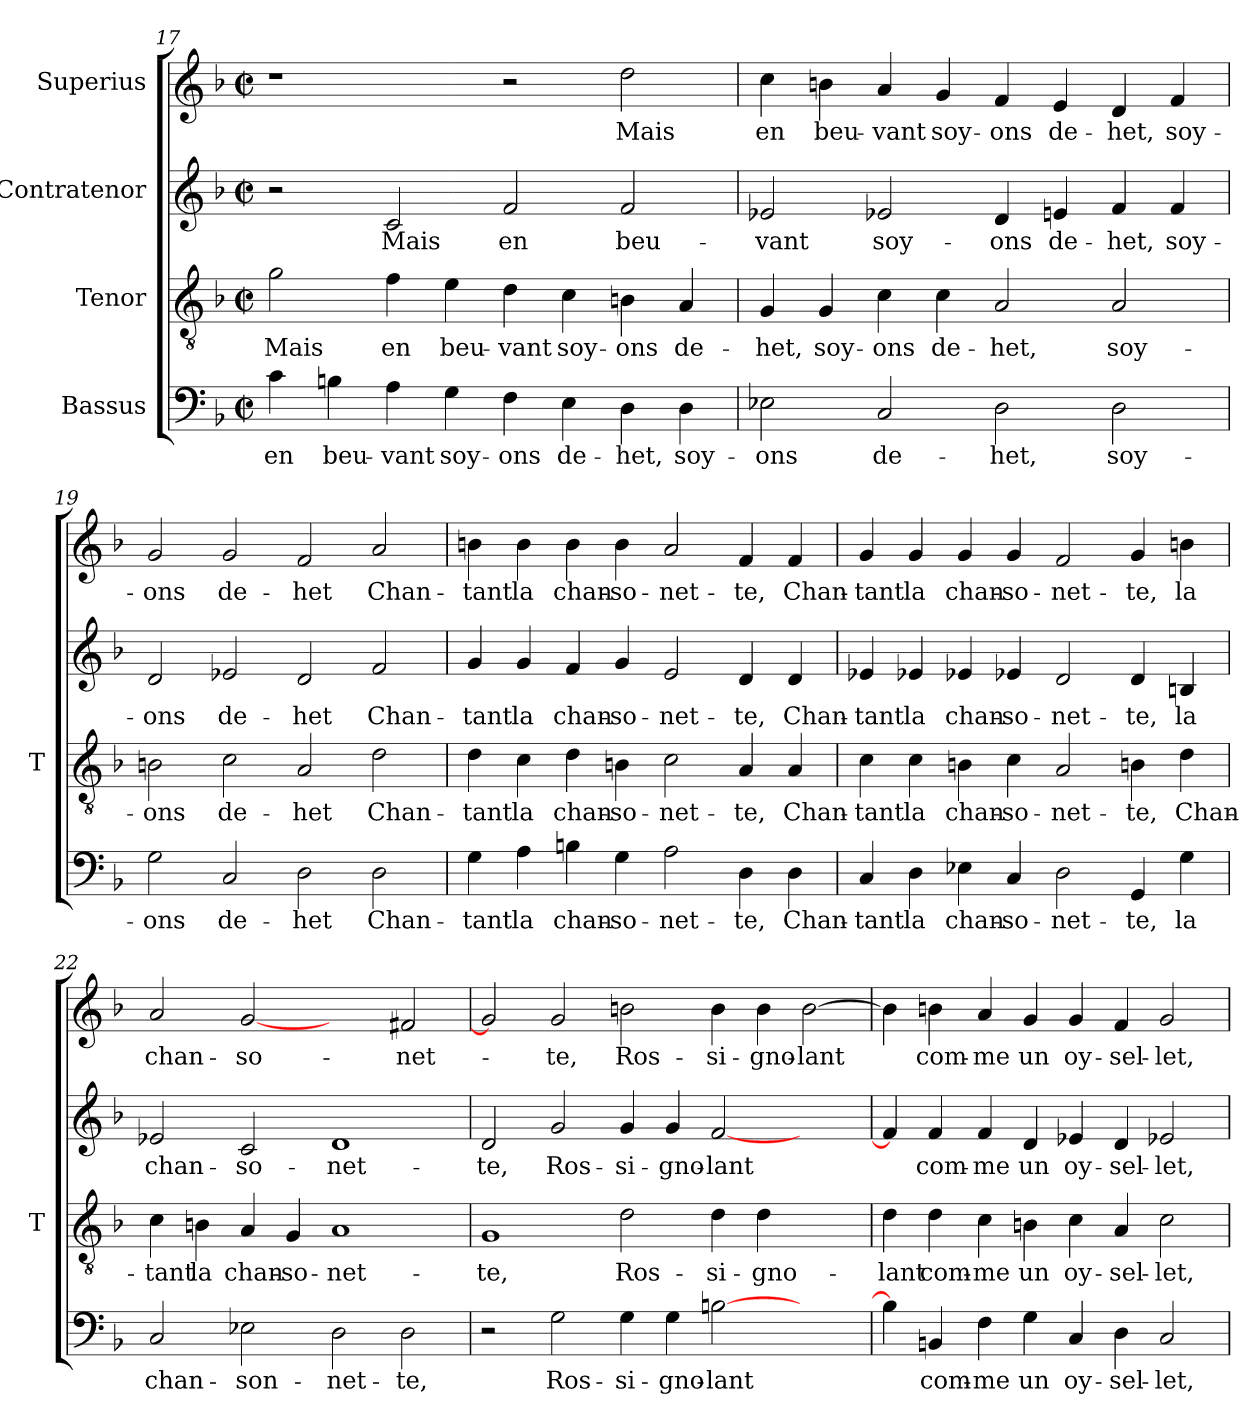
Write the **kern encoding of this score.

**kern	**text	**kern	**text	**kern	**text	**kern	**text
*part4	*part4	*part3	*part3	*part2	*part2	*part1	*part1
*staff4	*staff4	*staff3	*staff3	*staff2	*staff2	*staff1	*staff1
*I"Bassus	*	*I"Tenor	*	*I"Contratenor	*	*I"Superius	*
*	*	*I'T	*	*	*	*	*
*clefF4	*	*clefGv2	*	*clefG2	*	*clefG2	*
*k[b-]	*	*k[b-]	*	*k[b-]	*	*k[b-]	*
*F:	*	*F:	*	*F:	*	*F:	*
*M2/2	*	*M2/2	*	*M2/2	*	*M2/2	*
*met(c|)	*	*met(c|)	*	*met(c|)	*	*met(c|)	*
=17	=17	=17	=17	=17	=17	=17	=17
4c	-en	2g	-Mais	2r	.	1r	.
4B	beu-	.	.	.	.	.	.
4A	-vant	4f	-en	2c	-Mais	.	.
4G	soy-	4e	beu-	.	.	.	.
4F	-ons	4d	-vant	2f	-en	2r	.
4E	de-	4c	soy-	.	.	.	.
4D	-het,	4Bn	-ons	2f	beu-	2dd	-Mais
4D	soy-	4A	de-	.	.	.	.
!!LO:PB:g=z
=18	=18	=18	=18	=18	=18	=18	=18
2E-X	-ons	4G	-het,	2e-X	-vant	4cc	-en
.	.	4G	soy-	.	.	4b	beu-
2C	de-	4c	-ons	2e-X	soy-	4a	-vant
.	.	4c	de-	.	.	4g	soy-
2D	-het,	2A	-het,	4d	-ons	4f	-ons
.	.	.	.	4e	de-	4e	de-
2D	soy-	2A	soy-	4f	-het,	4d	-het,
.	.	.	.	4f	soy-	4f	soy-
=19	=19	=19	=19	=19	=19	=19	=19
2G	-ons	2Bn	-ons	2d	-ons	2g	-ons
2C	de-	2c	de-	2e-X	de-	2g	de-
2D	-het	2A	-het	2d	-het	2f	-het
2D	Chan-	2d	Chan-	2f	Chan-	2a	Chan-
=20	=20	=20	=20	=20	=20	=20	=20
4G	-tant	4d	-tant	4g	-tant	4b	-tant
4A	-la	4c	-la	4g	-la	4b	-la
4B	chan-	4d	chan-	4f	chan-	4b	chan-
4G	so-	4Bn	so-	4g	so-	4b	so-
2A	net-	2c	net-	2e	net-	2a	net-
4D	-te,	4A	-te,	4d	-te,	4f	-te,
4D	Chan-	4A	Chan-	4d	Chan-	4f	Chan-
=21	=21	=21	=21	=21	=21	=21	=21
4C	-tant	4c	-tant	4e-X	-tant	4g	-tant
4D	-la	4c	-la	4e-X	-la	4g	-la
4E-X	chan-	4Bn	chan-	4e-X	chan-	4g	chan-
4C	so-	4c	so-	4e-X	so-	4g	so-
2D	net-	2A	net-	2d	net-	2f	net-
4GG	-te,	4Bn	-te,	4d	-te,	4g	-te,
4G	-la	4d	Chan-	4B	-la	4b	-la
!!LO:LB:g=z
=22	=22	=22	=22	=22	=22	=22	=22
2C	chan-	4c	-tant	2e-X	chan-	2a	chan-
.	.	4Bn	-la	.	.	.	.
2E-X	son-	4A	chan-	2c	so-	[2g	so-
.	.	4G	so-	.	.	.	.
2D	net-	1A	net-	1d	net-	2ryy	.
2D	-te,	.	.	.	.	2f#X	net-
=23	=23	=23	=23	=23	=23	=23	=23
2r	.	1G	-te,	2d	-te,	2g]	.
2G	Ros-	.	.	2g	Ros-	2g	-te,
4G	si-	2d	Ros-	4g	si-	2b	Ros-
4G	gno-	.	.	4g	gno-	.	.
[2B	-lant	4d	si-	[2f	-lant	4b	si-
.	.	4d	gno-	.	.	4b	gno-
2ryy	.	2ryy	.	2ryy	.	[2b	-lant
=24	=24	=24	=24	=24	=24	=24	=24
4B]	.	4d	-lant	4f]	.	4b]	.
4BB	com-	4d	com-	4f	com-	4b	com-
4F	-me	4c	-me	4f	-me	4a	-me
4G	-un	4Bn	-un	4d	-un	4g	-un
4C	oy-	4c	oy-	4e-X	oy-	4g	oy-
4D	sel-	4A	sel-	4d	sel-	4f	sel-
2C	-let,	2c	-let,	2e-X	-let,	2g	-let,
=	=	=	=	=	=	=	=
*-	*-	*-	*-	*-	*-	*-	*-
